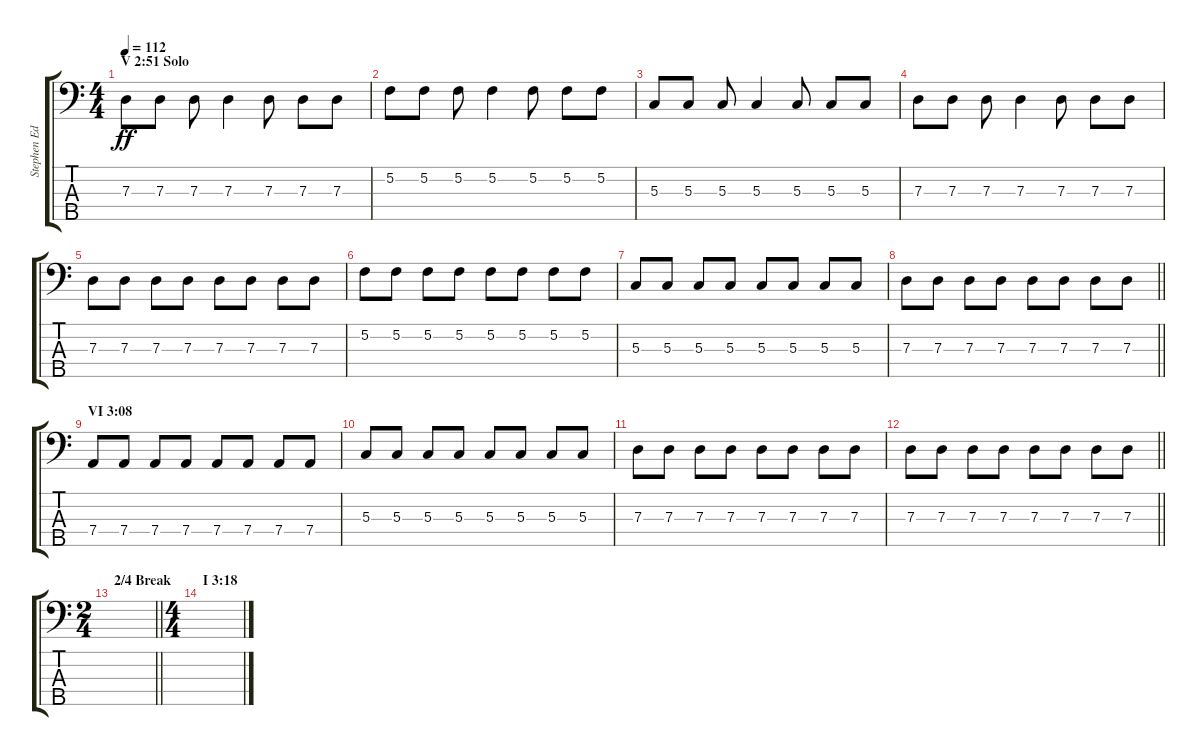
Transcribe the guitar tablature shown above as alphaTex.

\track ("Stephen Edmondson (Bass Guitar)" "Stephen Ed") {instrument electricbasspick}
\staff {score tabs}
\tuning (F2 C2 G1 D1 A0) {hide}
\ts (4 4)
\section ("" "V 2:51 Solo")
\tempo 112
\clef f4
\ks c
7.3.8{dy ff} 7.3.8 7.3.8 7.3.4 7.3.8 7.3.8 7.3.8 |
5.2.8 5.2.8 5.2.8 5.2.4 5.2.8 5.2.8 5.2.8 |
5.3.8 5.3.8 5.3.8 5.3.4 5.3.8 5.3.8 5.3.8 |
7.3.8 7.3.8 7.3.8 7.3.4 7.3.8 7.3.8 7.3.8 |
7.3.8 7.3.8 7.3.8 7.3.8 7.3.8 7.3.8 7.3.8 7.3.8 |
5.2.8 5.2.8 5.2.8 5.2.8 5.2.8 5.2.8 5.2.8 5.2.8 |
5.3.8 5.3.8 5.3.8 5.3.8 5.3.8 5.3.8 5.3.8 5.3.8 |
\barLineRight lightlight
7.3.8 7.3.8 7.3.8 7.3.8 7.3.8 7.3.8 7.3.8 7.3.8 |
\section ("" "VI 3:08")
7.4.8 7.4.8 7.4.8 7.4.8 7.4.8 7.4.8 7.4.8 7.4.8 |
5.3.8 5.3.8 5.3.8 5.3.8 5.3.8 5.3.8 5.3.8 5.3.8 |
7.3.8 7.3.8 7.3.8 7.3.8 7.3.8 7.3.8 7.3.8 7.3.8 |
\barLineRight lightlight
7.3.8 7.3.8 7.3.8 7.3.8 7.3.8 7.3.8 7.3.8 7.3.8 |
\ts (2 4)
\section ("" "2/4 Break")
\barLineRight lightlight
|
\ts (4 4)
\section ("" "I 3:18")
